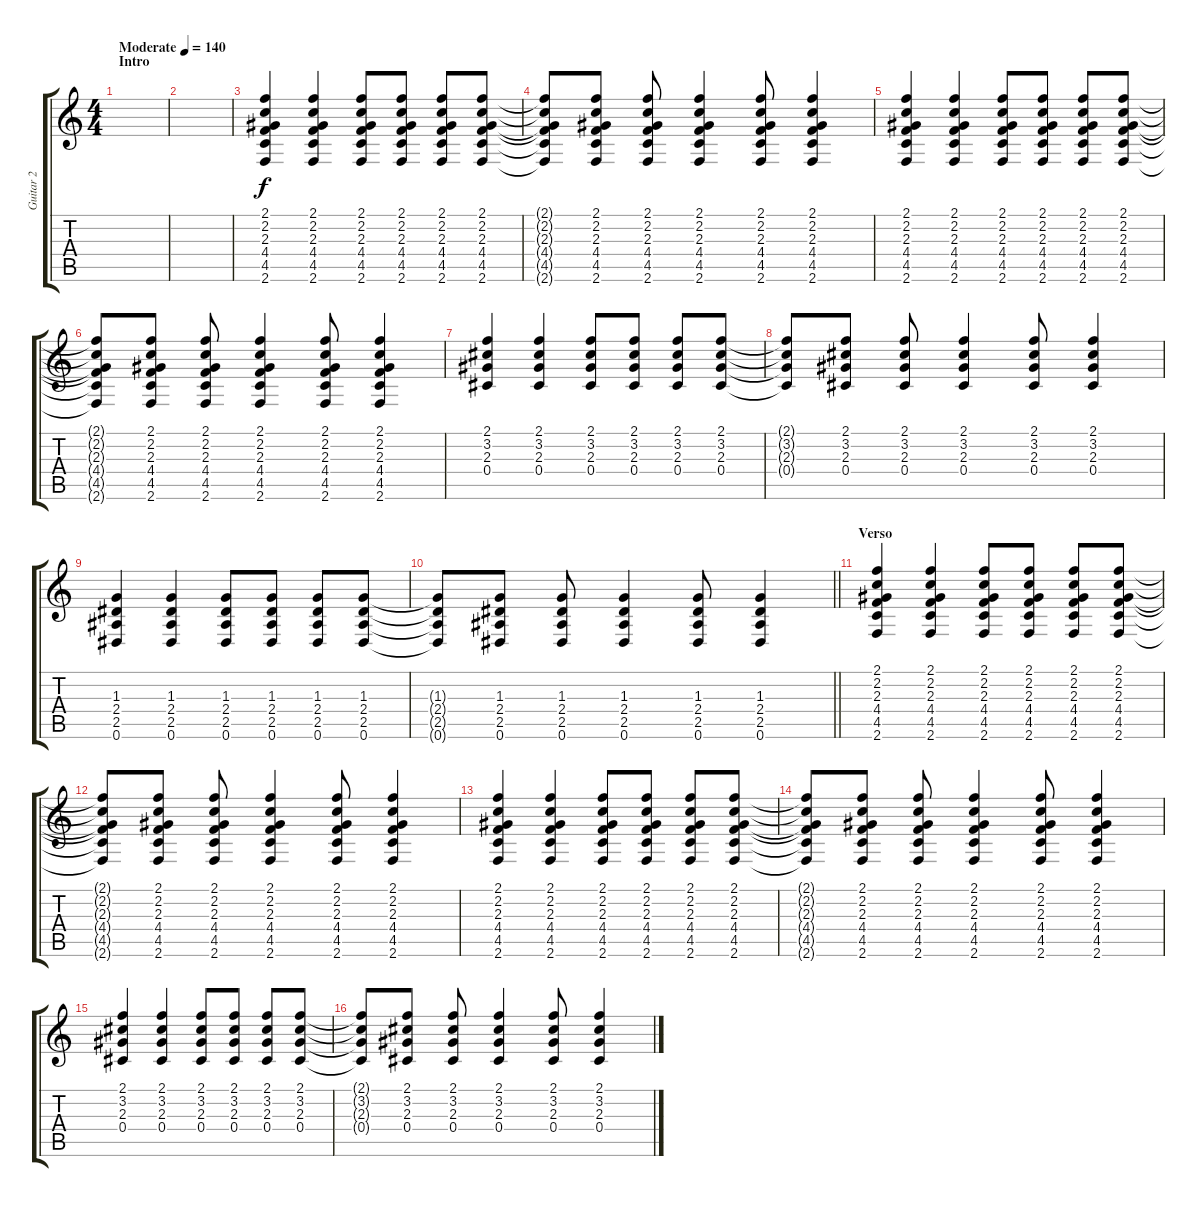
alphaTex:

\track ("Guitar 2" "Guitar 2") {instrument distortionguitar}
\staff {score tabs}
\tuning (Eb4 Bb3 Gb3 Db3 Ab2 Eb2) {hide}
\ts (4 4)
\section ("" "Intro")
\tempo (140 "Moderate")
\clef g2
\ks c
|
|
(2.1 2.2 2.3 4.4 4.5 2.6).4{instrument acousticguitarsteel} (2.1 2.2 2.3 4.4 4.5 2.6).4 (2.1 2.2 2.3 4.4 4.5 2.6).8 (2.1 2.2 2.3 4.4 4.5 2.6).8 (2.1 2.2 2.3 4.4 4.5 2.6).8 (2.1 2.2 2.3 4.4 4.5 2.6).8 |
(2.1{t} 2.2{t} 2.3{t} 4.4{t} 4.5{t} 2.6{t}).8 (2.1 2.2 2.3 4.4 4.5 2.6).8 (2.1 2.2 2.3 4.4 4.5 2.6).8 (2.1 2.2 2.3 4.4 4.5 2.6).4 (2.1 2.2 2.3 4.4 4.5 2.6).8 (2.1 2.2 2.3 4.4 4.5 2.6).4 |
(2.1 2.2 2.3 4.4 4.5 2.6).4 (2.1 2.2 2.3 4.4 4.5 2.6).4 (2.1 2.2 2.3 4.4 4.5 2.6).8 (2.1 2.2 2.3 4.4 4.5 2.6).8 (2.1 2.2 2.3 4.4 4.5 2.6).8 (2.1 2.2 2.3 4.4 4.5 2.6).8 |
(2.1{t} 2.2{t} 2.3{t} 4.4{t} 4.5{t} 2.6{t}).8 (2.1 2.2 2.3 4.4 4.5 2.6).8 (2.1 2.2 2.3 4.4 4.5 2.6).8 (2.1 2.2 2.3 4.4 4.5 2.6).4 (2.1 2.2 2.3 4.4 4.5 2.6).8 (2.1 2.2 2.3 4.4 4.5 2.6).4 |
(2.1 3.2 2.3 0.4).4 (2.1 3.2 2.3 0.4).4 (2.1 3.2 2.3 0.4).8 (2.1 3.2 2.3 0.4).8 (2.1 3.2 2.3 0.4).8 (2.1 3.2 2.3 0.4).8 |
(2.1{t} 3.2{t} 2.3{t} 0.4{t}).8 (2.1 3.2 2.3 0.4).8 (2.1 3.2 2.3 0.4).8 (2.1 3.2 2.3 0.4).4 (2.1 3.2 2.3 0.4).8 (2.1 3.2 2.3 0.4).4 |
(1.3 2.4 2.5 0.6).4 (1.3 2.4 2.5 0.6).4 (1.3 2.4 2.5 0.6).8 (1.3 2.4 2.5 0.6).8 (1.3 2.4 2.5 0.6).8 (1.3 2.4 2.5 0.6).8 |
\barLineRight lightlight
(1.3{t} 2.4{t} 2.5{t} 0.6{t}).8 (1.3 2.4 2.5 0.6).8 (1.3 2.4 2.5 0.6).8 (1.3 2.4 2.5 0.6).4 (1.3 2.4 2.5 0.6).8 (1.3 2.4 2.5 0.6).4 |
\section ("" "Verso")
(2.1 2.2 2.3 4.4 4.5 2.6).4 (2.1 2.2 2.3 4.4 4.5 2.6).4 (2.1 2.2 2.3 4.4 4.5 2.6).8 (2.1 2.2 2.3 4.4 4.5 2.6).8 (2.1 2.2 2.3 4.4 4.5 2.6).8 (2.1 2.2 2.3 4.4 4.5 2.6).8 |
(2.1{t} 2.2{t} 2.3{t} 4.4{t} 4.5{t} 2.6{t}).8 (2.1 2.2 2.3 4.4 4.5 2.6).8 (2.1 2.2 2.3 4.4 4.5 2.6).8 (2.1 2.2 2.3 4.4 4.5 2.6).4 (2.1 2.2 2.3 4.4 4.5 2.6).8 (2.1 2.2 2.3 4.4 4.5 2.6).4 |
(2.1 2.2 2.3 4.4 4.5 2.6).4 (2.1 2.2 2.3 4.4 4.5 2.6).4 (2.1 2.2 2.3 4.4 4.5 2.6).8 (2.1 2.2 2.3 4.4 4.5 2.6).8 (2.1 2.2 2.3 4.4 4.5 2.6).8 (2.1 2.2 2.3 4.4 4.5 2.6).8 |
(2.1{t} 2.2{t} 2.3{t} 4.4{t} 4.5{t} 2.6{t}).8 (2.1 2.2 2.3 4.4 4.5 2.6).8 (2.1 2.2 2.3 4.4 4.5 2.6).8 (2.1 2.2 2.3 4.4 4.5 2.6).4 (2.1 2.2 2.3 4.4 4.5 2.6).8 (2.1 2.2 2.3 4.4 4.5 2.6).4 |
(2.1 3.2 2.3 0.4).4 (2.1 3.2 2.3 0.4).4 (2.1 3.2 2.3 0.4).8 (2.1 3.2 2.3 0.4).8 (2.1 3.2 2.3 0.4).8 (2.1 3.2 2.3 0.4).8 |
(2.1{t} 3.2{t} 2.3{t} 0.4{t}).8 (2.1 3.2 2.3 0.4).8 (2.1 3.2 2.3 0.4).8 (2.1 3.2 2.3 0.4).4 (2.1 3.2 2.3 0.4).8 (2.1 3.2 2.3 0.4).4
